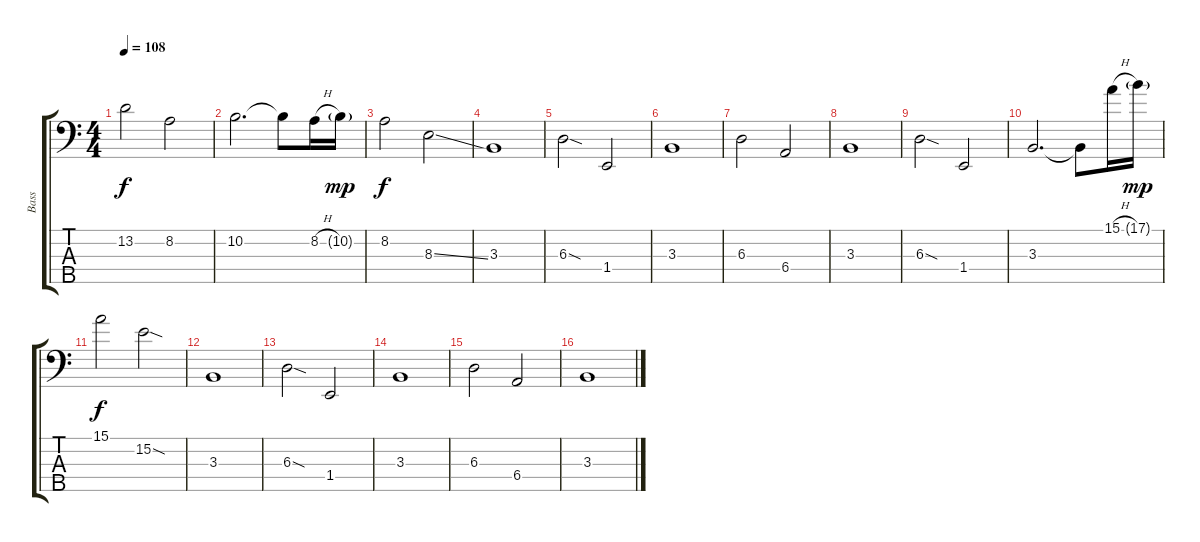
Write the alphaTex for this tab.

\track ("Bass" "Bass") {instrument electricbassfinger}
\staff {score tabs}
\tuning (Gb2 Db2 Ab1 Eb1 Bb0) {hide}
\ts (4 4)
\tempo 108
\clef f4
\ks c
13.2.2{dy f} 8.2.2 |
10.2.2{d} 10.2{t}.8 8.2{h}.16 10.2{g}.16{dy mp} |
8.2.2{dy f} 8.3{ss}.2 |
3.3.1 |
6.3{sod}.2 1.4.2 |
3.3.1 |
6.3.2 6.4.2 |
3.3.1 |
6.3{sod}.2 1.4.2 |
3.3.2{d} 3.3{t}.8 15.1{h}.16 17.1{g}.16{dy mp} |
15.1.2{dy f} 15.2{sod}.2 |
3.3.1 |
6.3{sod}.2 1.4.2 |
3.3.1 |
6.3.2 6.4.2 |
3.3.1
